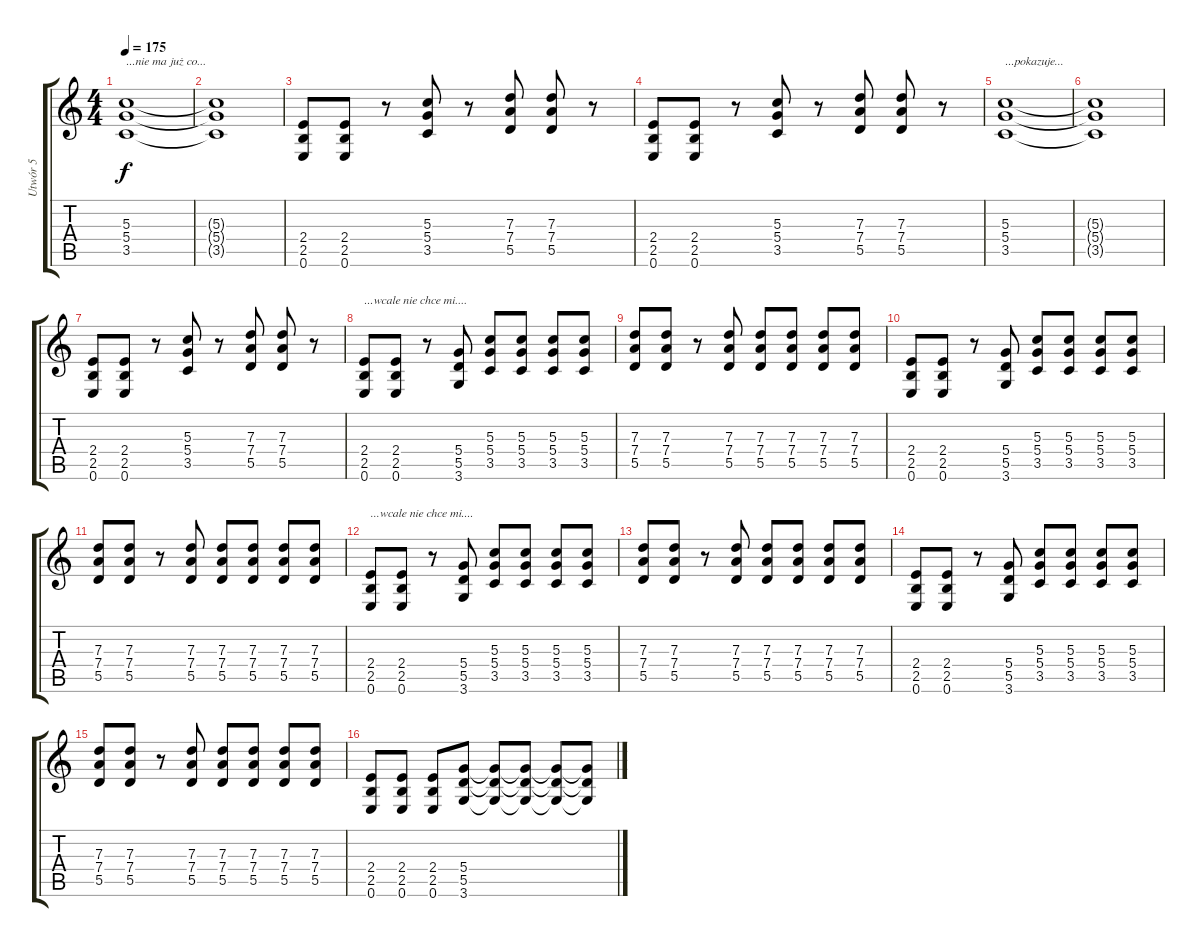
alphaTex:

\track ("Utwór 5" "Utwór 5") {instrument distortionguitar}
\staff {score tabs}
\tuning (E4 B3 G3 D3 A2 E2) {hide}
\ts (4 4)
\tempo 175
\clef g2
\ks c
(5.3 5.4 3.5).1{txt "...nie ma już co..." dy f} |
(5.3{t} 5.4{t} 3.5{t}).1 |
(2.4 2.5 0.6).8 (2.4 2.5 0.6).8 r.8 (5.3 5.4 3.5).8 r.8 (7.3 7.4 5.5).8 (7.3 7.4 5.5).8 r.8 |
(2.4 2.5 0.6).8 (2.4 2.5 0.6).8 r.8 (5.3 5.4 3.5).8 r.8 (7.3 7.4 5.5).8 (7.3 7.4 5.5).8 r.8 |
(5.3 5.4 3.5).1{txt "...pokazuje..."} |
(5.3{t} 5.4{t} 3.5{t}).1 |
(2.4 2.5 0.6).8 (2.4 2.5 0.6).8 r.8 (5.3 5.4 3.5).8 r.8 (7.3 7.4 5.5).8 (7.3 7.4 5.5).8 r.8 |
(2.4 2.5 0.6).8{txt "...wcale nie chce mi...."} (2.4 2.5 0.6).8 r.8 (5.4 5.5 3.6).8 (5.3 5.4 3.5).8 (5.3 5.4 3.5).8 (5.3 5.4 3.5).8 (5.3 5.4 3.5).8 |
(7.3 7.4 5.5).8 (7.3 7.4 5.5).8 r.8 (7.3 7.4 5.5).8 (7.3 7.4 5.5).8 (7.3 7.4 5.5).8 (7.3 7.4 5.5).8 (7.3 7.4 5.5).8 |
(2.4 2.5 0.6).8 (2.4 2.5 0.6).8 r.8 (5.4 5.5 3.6).8 (5.3 5.4 3.5).8 (5.3 5.4 3.5).8 (5.3 5.4 3.5).8 (5.3 5.4 3.5).8 |
(7.3 7.4 5.5).8 (7.3 7.4 5.5).8 r.8 (7.3 7.4 5.5).8 (7.3 7.4 5.5).8 (7.3 7.4 5.5).8 (7.3 7.4 5.5).8 (7.3 7.4 5.5).8 |
(2.4 2.5 0.6).8{txt "...wcale nie chce mi...."} (2.4 2.5 0.6).8 r.8 (5.4 5.5 3.6).8 (5.3 5.4 3.5).8 (5.3 5.4 3.5).8 (5.3 5.4 3.5).8 (5.3 5.4 3.5).8 |
(7.3 7.4 5.5).8 (7.3 7.4 5.5).8 r.8 (7.3 7.4 5.5).8 (7.3 7.4 5.5).8 (7.3 7.4 5.5).8 (7.3 7.4 5.5).8 (7.3 7.4 5.5).8 |
(2.4 2.5 0.6).8 (2.4 2.5 0.6).8 r.8 (5.4 5.5 3.6).8 (5.3 5.4 3.5).8 (5.3 5.4 3.5).8 (5.3 5.4 3.5).8 (5.3 5.4 3.5).8 |
(7.3 7.4 5.5).8 (7.3 7.4 5.5).8 r.8 (7.3 7.4 5.5).8 (7.3 7.4 5.5).8 (7.3 7.4 5.5).8 (7.3 7.4 5.5).8 (7.3 7.4 5.5).8 |
(2.4 2.5 0.6).8 (2.4 2.5 0.6).8 (2.4 2.5 0.6).8 (5.4 5.5 3.6).8 (5.4{t} 5.5{t} 3.6{t}).8 (5.4{t} 5.5{t} 3.6{t}).8 (5.4{t} 5.5{t} 3.6{t}).8 (5.4{t} 5.5{t} 3.6{t}).8
